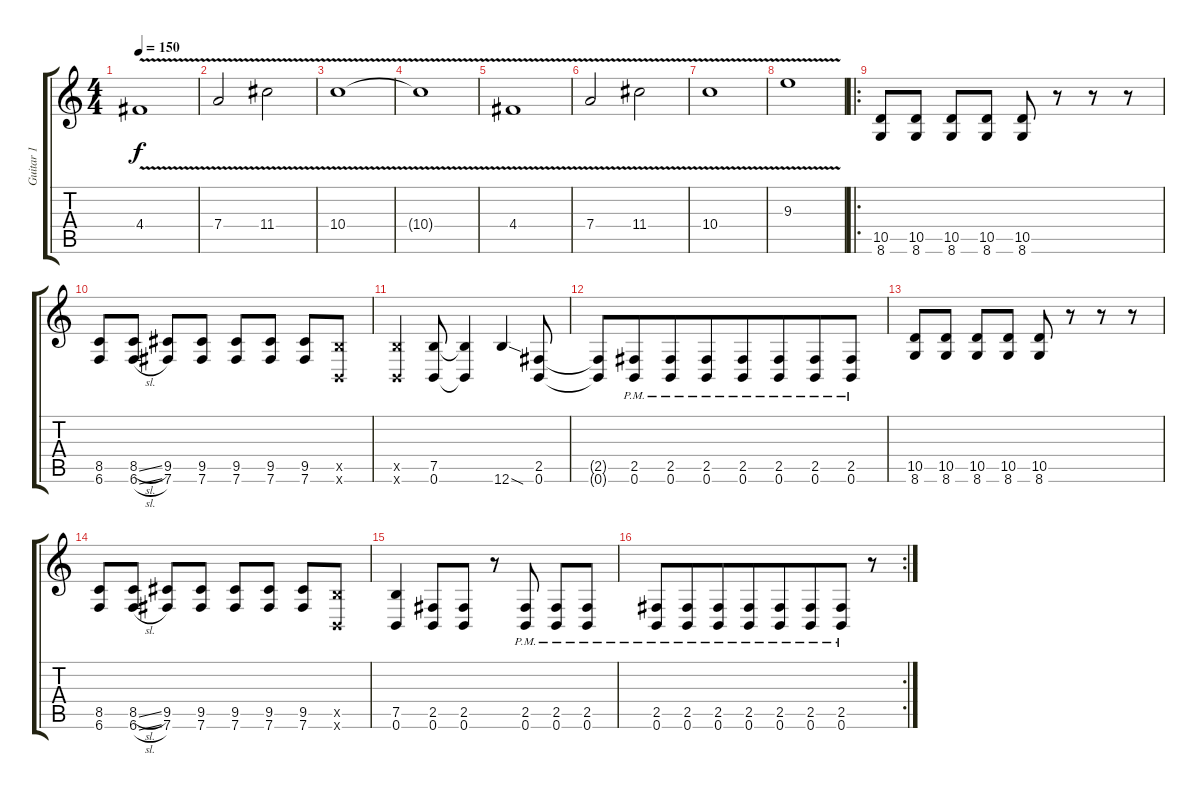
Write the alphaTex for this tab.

\track ("Guitar 1" "Guitar 1") {instrument distortionguitar}
\staff {score tabs}
\tuning (E4 B3 G3 D3 E2 B1) {hide}
\ts (4 4)
\tempo 150
\clef g2
\ks c
4.4{v}.1{dy f} |
7.4{v}.2 11.4{v}.2 |
10.4{v}.1 |
10.4{t}.1 |
4.4{v}.1 |
7.4{v}.2 11.4{v}.2 |
10.4{v}.1 |
9.3{v}.1 |
\ro
(10.5 8.6).8 (10.5 8.6).8 (10.5 8.6).8 (10.5 8.6).8 (10.5 8.6).8 r.8 r.8 r.8 |
(8.5 6.6).8 (8.5{sl} 6.6{sl}).8 (9.5 7.6).8 (9.5 7.6).8 (9.5 7.6).8 (9.5 7.6).8 (9.5 7.6).8 (7.5{x} 0.6{x}).8 |
(7.5{x} 0.6{x}).4 (7.5 0.6).8 (7.5{t} 0.6{t}).4{beam Up} 12.6{sod}.4 (2.5 0.6).8 |
(2.5{t} 0.6{t}).8{beam Up beam merge} (2.5{pm} 0.6{pm}).8{beam Up beam merge} (2.5{pm} 0.6{pm}).8{beam Up beam merge} (2.5{pm} 0.6{pm}).8{beam Up beam merge} (2.5{pm} 0.6{pm}).8{beam Up beam merge} (2.5{pm} 0.6{pm}).8{beam Up beam merge} (2.5{pm} 0.6{pm}).8{beam Up} (2.5{pm} 0.6{pm}).8 |
(10.5 8.6).8 (10.5 8.6).8 (10.5 8.6).8 (10.5 8.6).8 (10.5 8.6).8 r.8 r.8 r.8 |
(8.5 6.6).8 (8.5{sl} 6.6{sl}).8 (9.5 7.6).8 (9.5 7.6).8 (9.5 7.6).8 (9.5 7.6).8 (9.5 7.6).8 (7.5{x} 0.6{x}).8 |
(7.5 0.6).4 (2.5 0.6).8 (2.5 0.6).8{beam Up} r.8 (2.5{pm} 0.6{pm}).8 (2.5{pm} 0.6{pm}).8 (2.5{pm} 0.6{pm}).8 |
\rc 2
(2.5{pm} 0.6{pm}).8{beam Up beam merge} (2.5{pm} 0.6{pm}).8{beam Up beam merge} (2.5{pm} 0.6{pm}).8{beam Up beam merge} (2.5{pm} 0.6{pm}).8{beam Up beam merge} (2.5{pm} 0.6{pm}).8{beam Up beam merge} (2.5{pm} 0.6{pm}).8{beam Up beam merge} (2.5{pm} 0.6{pm}).8{beam Up} r.8
